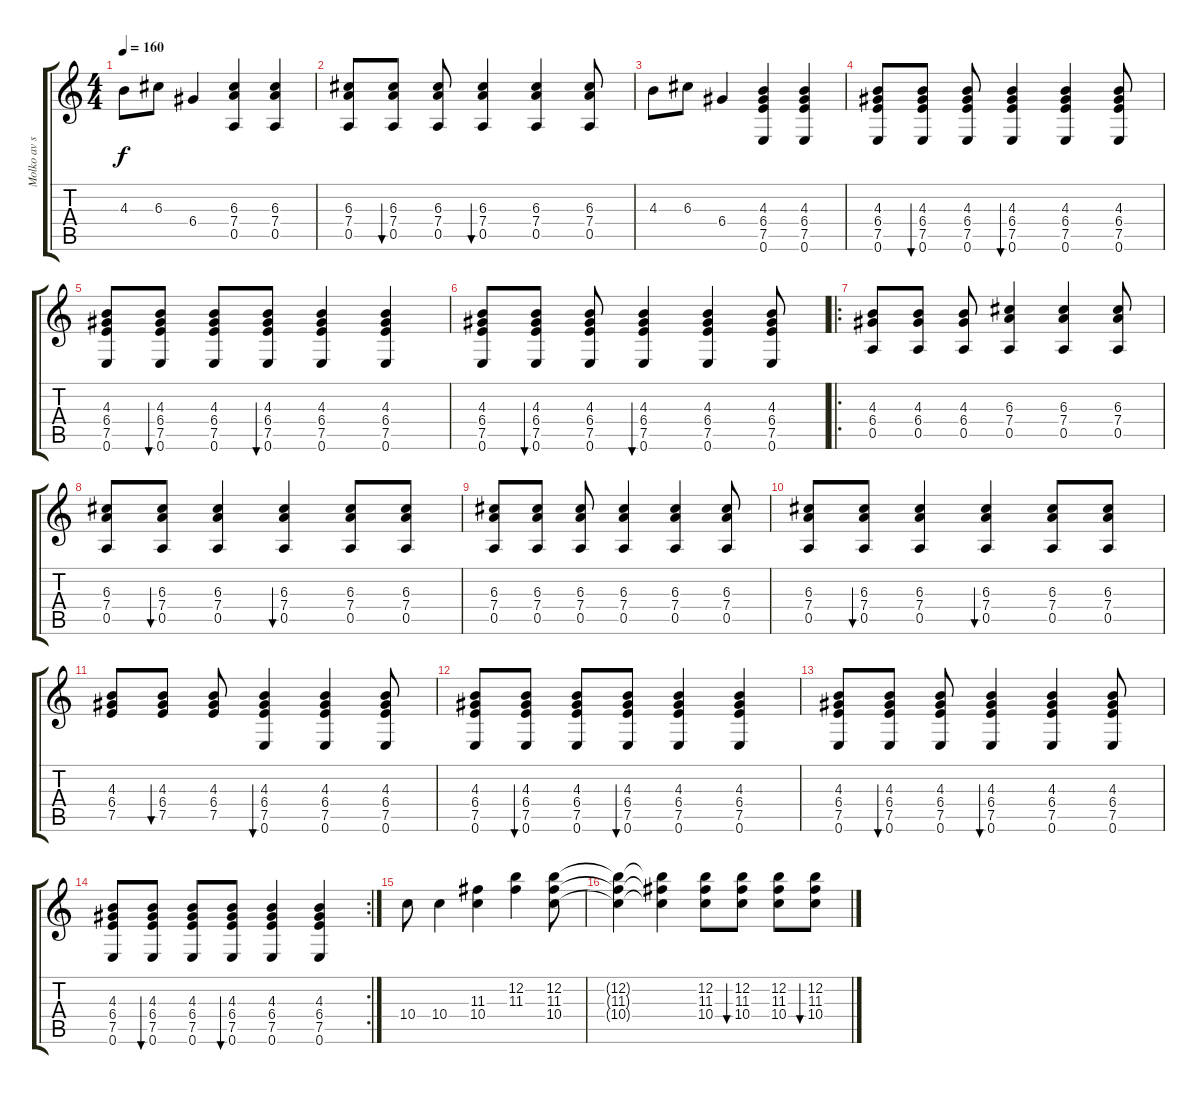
\track ("Molko av sa jaguar" "Molko av s") {instrument overdrivenguitar}
\staff {score tabs}
\tuning (E4 B3 G3 D3 A2 E2) {hide}
\ts (4 4)
\tempo 160
\clef g2
\ks c
4.3.8{dy f} 6.3.8 6.4.4 (6.3 7.4 0.5).4 (6.3 7.4 0.5).4 |
(6.3 7.4 0.5).8 (6.3 7.4 0.5).8{bu 60} (6.3 7.4 0.5).8 (6.3 7.4 0.5).4{bu 60} (6.3 7.4 0.5).4 (6.3 7.4 0.5).8 |
4.3.8 6.3.8 6.4.4 (4.3 6.4 7.5 0.6).4 (4.3 6.4 7.5 0.6).4 |
(4.3 6.4 7.5 0.6).8 (4.3 6.4 7.5 0.6).8{bu 60} (4.3 6.4 7.5 0.6).8 (4.3 6.4 7.5 0.6).4{bu 60} (4.3 6.4 7.5 0.6).4 (4.3 6.4 7.5 0.6).8 |
(4.3 6.4 7.5 0.6).8 (4.3 6.4 7.5 0.6).8{bu 60} (4.3 6.4 7.5 0.6).8 (4.3 6.4 7.5 0.6).8{bu 60} (4.3 6.4 7.5 0.6).4 (4.3 6.4 7.5 0.6).4 |
(4.3 6.4 7.5 0.6).8 (4.3 6.4 7.5 0.6).8{bu 60} (4.3 6.4 7.5 0.6).8 (4.3 6.4 7.5 0.6).4{bu 60} (4.3 6.4 7.5 0.6).4 (4.3 6.4 7.5 0.6).8 |
\ro
(4.3 6.4 0.5).8 (4.3 6.4 0.5).8 (4.3 6.4 0.5).8 (6.3 7.4 0.5).4 (6.3 7.4 0.5).4 (6.3 7.4 0.5).8 |
(6.3 7.4 0.5).8 (6.3 7.4 0.5).8{bu 60} (6.3 7.4 0.5).4 (6.3 7.4 0.5).4{bu 60} (6.3 7.4 0.5).8 (6.3 7.4 0.5).8 |
(6.3 7.4 0.5).8 (6.3 7.4 0.5).8 (6.3 7.4 0.5).8 (6.3 7.4 0.5).4 (6.3 7.4 0.5).4 (6.3 7.4 0.5).8 |
(6.3 7.4 0.5).8 (6.3 7.4 0.5).8{bu 60} (6.3 7.4 0.5).4 (6.3 7.4 0.5).4{bu 60} (6.3 7.4 0.5).8 (6.3 7.4 0.5).8 |
(4.3 6.4 7.5).8 (4.3 6.4 7.5).8{bu 60} (4.3 6.4 7.5).8 (4.3 6.4 7.5 0.6).4{bu 60} (4.3 6.4 7.5 0.6).4 (4.3 6.4 7.5 0.6).8 |
(4.3 6.4 7.5 0.6).8 (4.3 6.4 7.5 0.6).8{bu 60} (4.3 6.4 7.5 0.6).8 (4.3 6.4 7.5 0.6).8{bu 60} (4.3 6.4 7.5 0.6).4 (4.3 6.4 7.5 0.6).4 |
(4.3 6.4 7.5 0.6).8 (4.3 6.4 7.5 0.6).8{bu 60} (4.3 6.4 7.5 0.6).8 (4.3 6.4 7.5 0.6).4{bu 60} (4.3 6.4 7.5 0.6).4 (4.3 6.4 7.5 0.6).8 |
\rc 2
(4.3 6.4 7.5 0.6).8 (4.3 6.4 7.5 0.6).8{bu 60} (4.3 6.4 7.5 0.6).8 (4.3 6.4 7.5 0.6).8{bu 60} (4.3 6.4 7.5 0.6).4 (4.3 6.4 7.5 0.6).4 |
10.4.8 10.4.4 (11.3 10.4).4 (12.2 11.3).4 (12.2 11.3 10.4).8 |
(12.2{t} 11.3{t} 10.4{t}).4 (12.2{t} 11.3{t} 10.4{t}).4 (12.2 11.3 10.4).8 (12.2 11.3 10.4).8{bu 60} (12.2 11.3 10.4).8 (12.2 11.3 10.4).8{bu 60}
